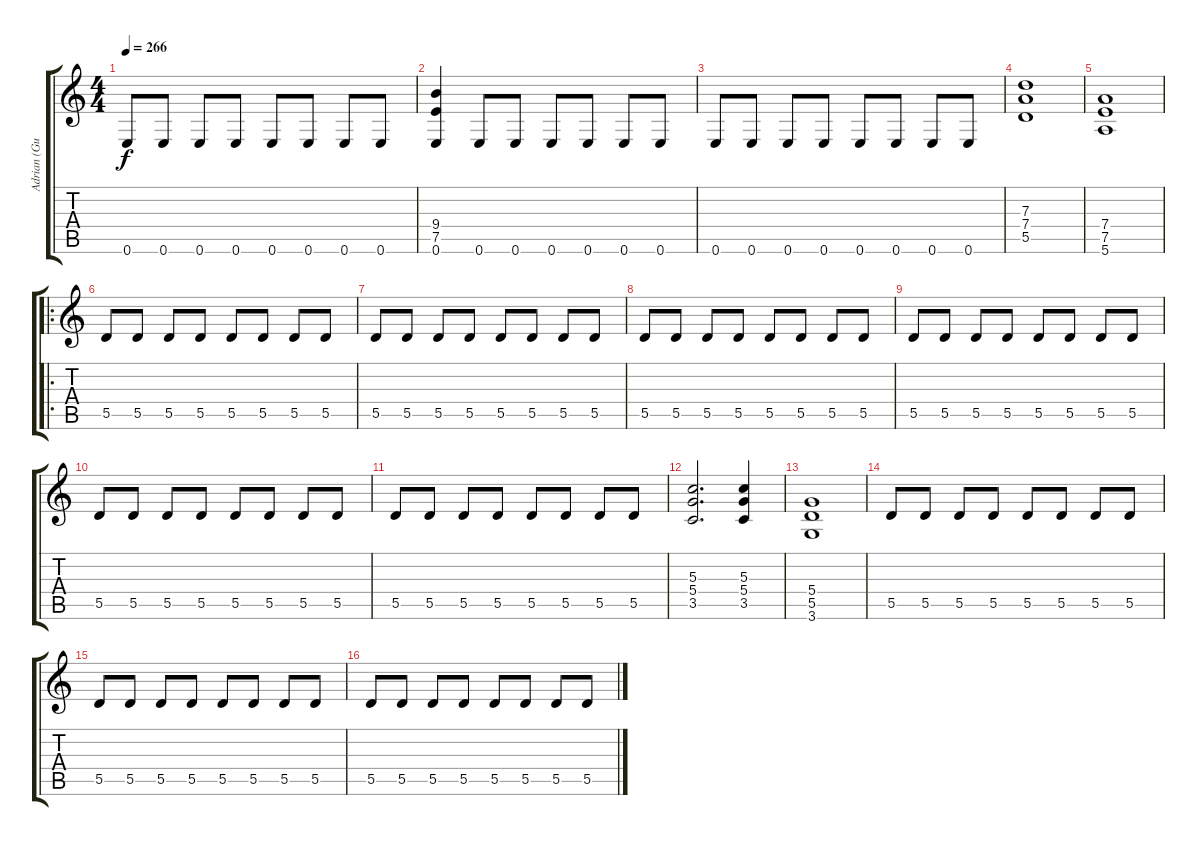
\track ("Adrian (Guitar 2)" "Adrian (Gu") {instrument distortionguitar}
\staff {score tabs}
\tuning (E4 B3 G3 D3 A2 E2) {hide}
\ts (4 4)
\tempo 266
\clef g2
\ks c
0.6.8{dy f} 0.6.8 0.6.8 0.6.8 0.6.8 0.6.8 0.6.8 0.6.8 |
(9.4 7.5 0.6).4 0.6.8 0.6.8 0.6.8 0.6.8 0.6.8 0.6.8 |
0.6.8 0.6.8 0.6.8 0.6.8 0.6.8 0.6.8 0.6.8 0.6.8 |
(7.3 7.4 5.5).1 |
(7.4 7.5 5.6).1 |
\ro
5.5.8 5.5.8 5.5.8 5.5.8 5.5.8 5.5.8 5.5.8 5.5.8 |
5.5.8 5.5.8 5.5.8 5.5.8 5.5.8 5.5.8 5.5.8 5.5.8 |
5.5.8 5.5.8 5.5.8 5.5.8 5.5.8 5.5.8 5.5.8 5.5.8 |
5.5.8 5.5.8 5.5.8 5.5.8 5.5.8 5.5.8 5.5.8 5.5.8 |
5.5.8 5.5.8 5.5.8 5.5.8 5.5.8 5.5.8 5.5.8 5.5.8 |
5.5.8 5.5.8 5.5.8 5.5.8 5.5.8 5.5.8 5.5.8 5.5.8 |
(5.3 5.4 3.5).2{d} (5.3 5.4 3.5).4 |
(5.4 5.5 3.6).1 |
5.5.8 5.5.8 5.5.8 5.5.8 5.5.8 5.5.8 5.5.8 5.5.8 |
5.5.8 5.5.8 5.5.8 5.5.8 5.5.8 5.5.8 5.5.8 5.5.8 |
5.5.8 5.5.8 5.5.8 5.5.8 5.5.8 5.5.8 5.5.8 5.5.8
